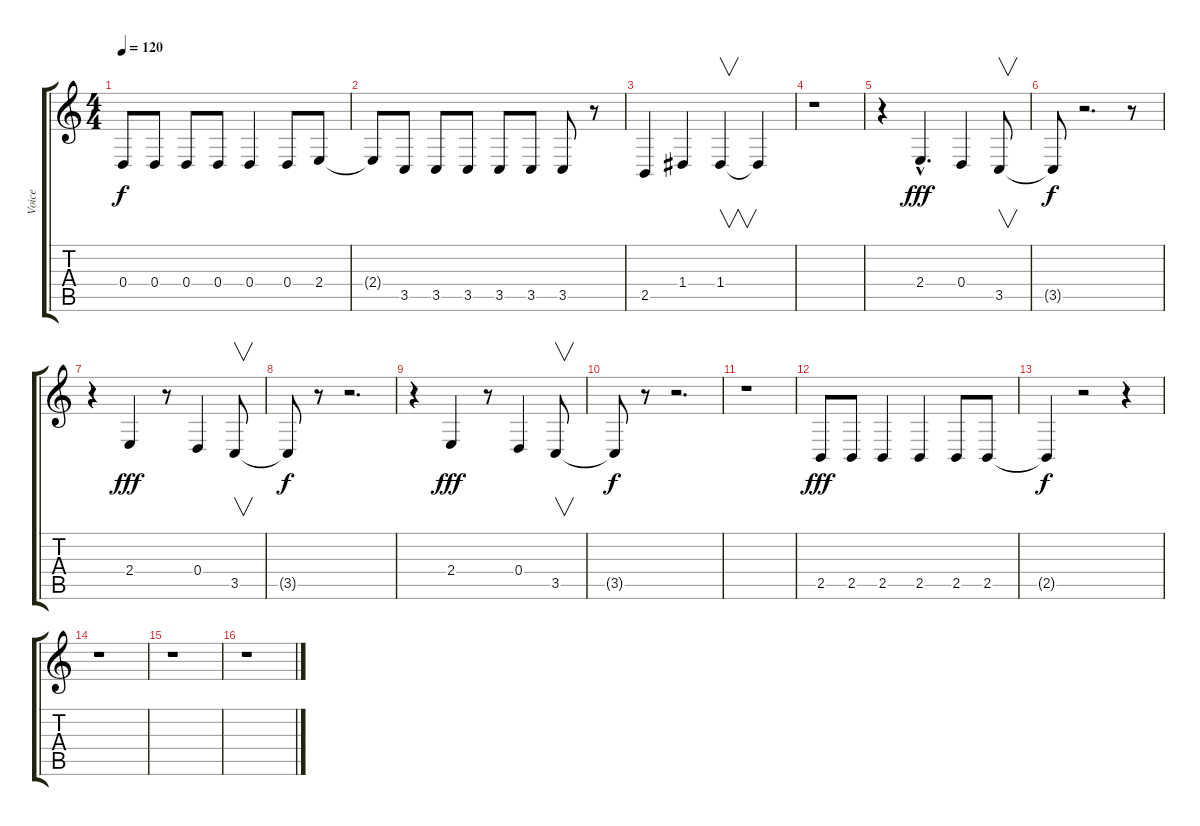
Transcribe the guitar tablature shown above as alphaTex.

\track ("Voice" "Voice") {instrument bassoon}
\staff {score tabs}
\tuning (E4 B3 G3 D3 A2 E2) {hide}
\ts (4 4)
\tempo 120
\clef g2
\ks c
0.4.8{dy f} 0.4.8 0.4.8 0.4.8 0.4.4 0.4.8 2.4.8 |
2.4{t}.8 3.5.8 3.5.8 3.5.8 3.5.8 3.5.8 3.5.8 r.8 |
2.5.4 1.4.4 1.4.4{v} 1.4{t}.4 |
r.1 |
r.4 2.4{hac}.4{d dy fff} 0.4.4 3.5.8{v} |
3.5{t}.8{dy f} r.2{d} r.8 |
r.4 2.4.4{dy fff} r.8 0.4.4 3.5.8{v} |
3.5{t}.8{dy f} r.8 r.2{d} |
r.4 2.4.4{dy fff} r.8 0.4.4 3.5.8{v} |
3.5{t}.8{dy f} r.8 r.2{d} |
r.1 |
2.5.8{dy fff} 2.5.8 2.5.4 2.5.4 2.5.8 2.5.8 |
2.5{t}.4{dy f} r.2 r.4 |
r.1 |
r.1 |
r.1
